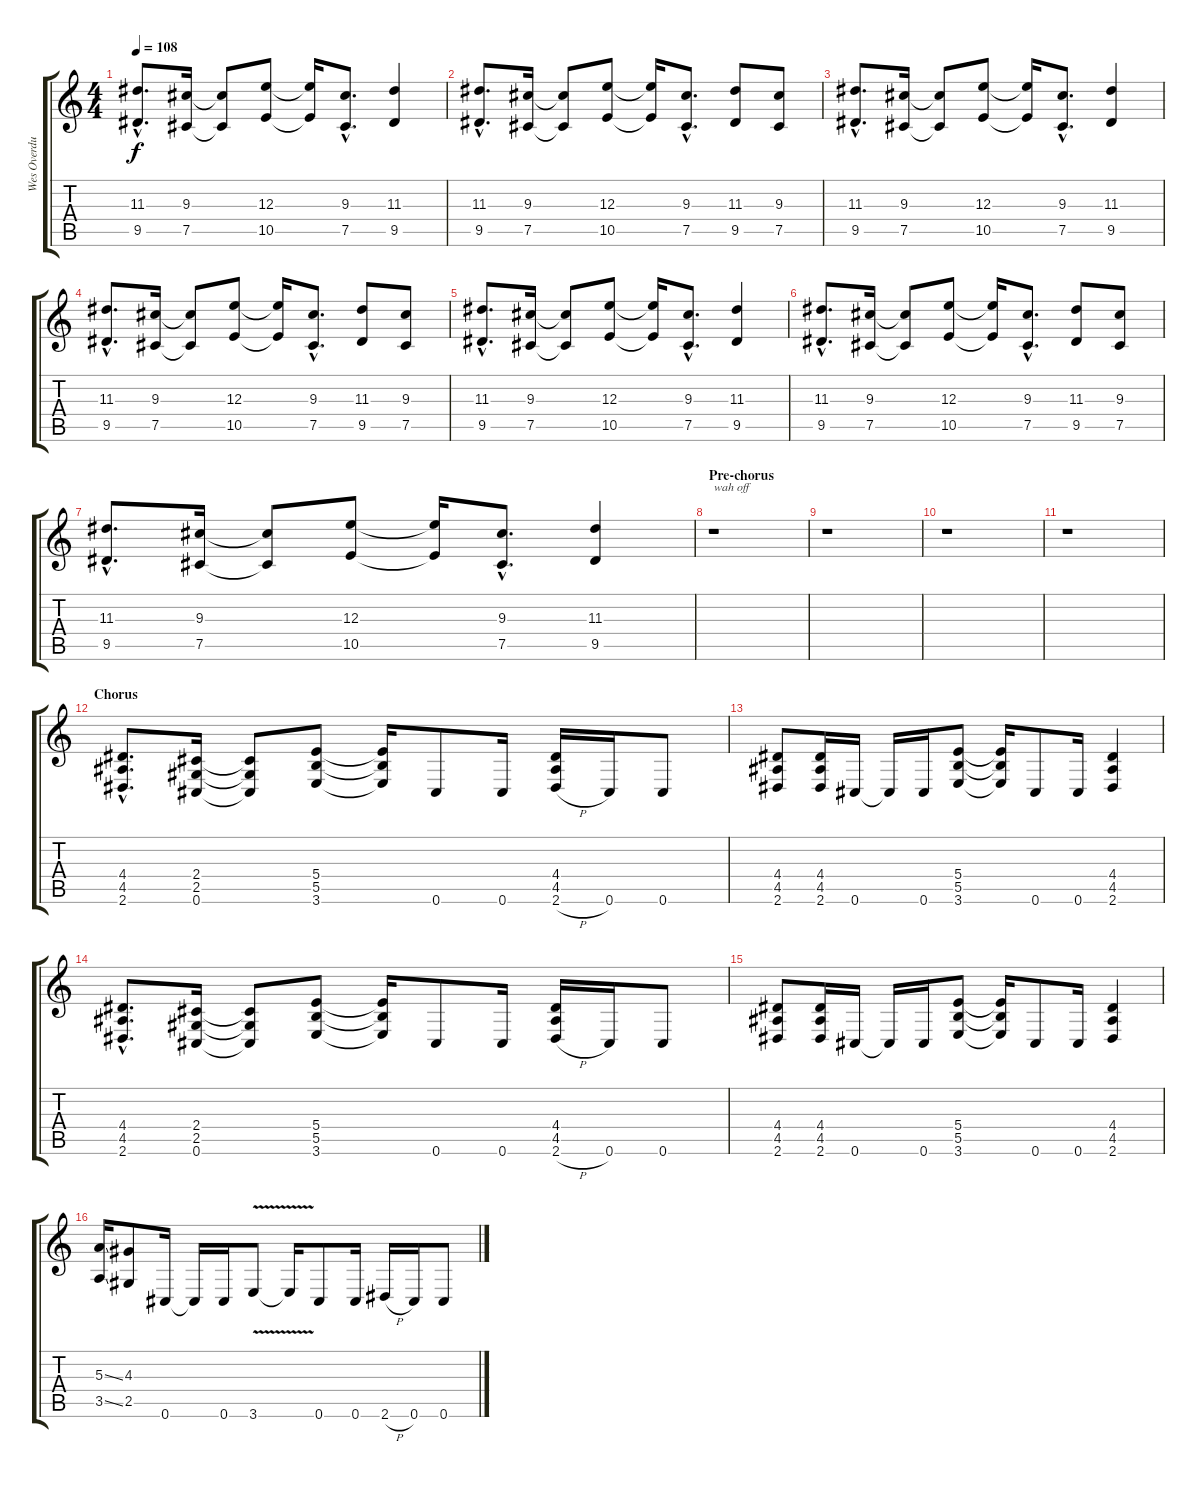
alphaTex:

\track ("Wes Overdub" "Wes Overdu") {instrument distortionguitar}
\staff {score tabs}
\tuning (Db4 Ab3 E3 B2 Gb2 Db2) {hide}
\ts (4 4)
\tempo 108
\clef g2
\ks c
(11.3{hac} 9.5{hac}).8{d dy f} (9.3 7.5).16 (9.3{t} 7.5{t}).8 (12.3 10.5).8 (12.3{t} 10.5{t}).16 (9.3{hac} 7.5{hac}).8{d} (11.3 9.5).4 |
(11.3{hac} 9.5{hac}).8{d} (9.3 7.5).16 (9.3{t} 7.5{t}).8 (12.3 10.5).8 (12.3{t} 10.5{t}).16 (9.3{hac} 7.5{hac}).8{d} (11.3 9.5).8 (9.3 7.5).8 |
(11.3{hac} 9.5{hac}).8{d} (9.3 7.5).16 (9.3{t} 7.5{t}).8 (12.3 10.5).8 (12.3{t} 10.5{t}).16 (9.3{hac} 7.5{hac}).8{d} (11.3 9.5).4 |
(11.3{hac} 9.5{hac}).8{d} (9.3 7.5).16 (9.3{t} 7.5{t}).8 (12.3 10.5).8 (12.3{t} 10.5{t}).16 (9.3{hac} 7.5{hac}).8{d} (11.3 9.5).8 (9.3 7.5).8 |
(11.3{hac} 9.5{hac}).8{d} (9.3 7.5).16 (9.3{t} 7.5{t}).8 (12.3 10.5).8 (12.3{t} 10.5{t}).16 (9.3{hac} 7.5{hac}).8{d} (11.3 9.5).4 |
(11.3{hac} 9.5{hac}).8{d} (9.3 7.5).16 (9.3{t} 7.5{t}).8 (12.3 10.5).8 (12.3{t} 10.5{t}).16 (9.3{hac} 7.5{hac}).8{d} (11.3 9.5).8 (9.3 7.5).8 |
(11.3{hac} 9.5{hac}).8{d} (9.3 7.5).16 (9.3{t} 7.5{t}).8 (12.3 10.5).8 (12.3{t} 10.5{t}).16 (9.3{hac} 7.5{hac}).8{d} (11.3 9.5).4 |
\section ("" "Pre-chorus")
r.1{txt "wah off"} |
r.1 |
r.1 |
r.1 |
\section ("" "Chorus")
(4.4{hac} 4.5{hac} 2.6{hac}).8{d} (2.4 2.5 0.6).16 (2.4{t} 2.5{t} 0.6{t}).8 (5.4 5.5 3.6).8 (5.4{t} 5.5{t} 3.6{t}).16 0.6.8 0.6.16 (4.4 4.5 2.6{h}).16 0.6.16 0.6.8 |
(4.4 4.5 2.6).8 (4.4 4.5 2.6).16 0.6.16 0.6{t}.16 0.6.16 (5.4 5.5 3.6).8 (5.4{t} 5.5{t} 3.6{t}).16 0.6.8 0.6.16 (4.4 4.5 2.6).4 |
(4.4{hac} 4.5{hac} 2.6{hac}).8{d} (2.4 2.5 0.6).16 (2.4{t} 2.5{t} 0.6{t}).8 (5.4 5.5 3.6).8 (5.4{t} 5.5{t} 3.6{t}).16 0.6.8 0.6.16 (4.4 4.5 2.6{h}).16 0.6.16 0.6.8 |
(4.4 4.5 2.6).8 (4.4 4.5 2.6).16 0.6.16 0.6{t}.16 0.6.16 (5.4 5.5 3.6).8 (5.4{t} 5.5{t} 3.6{t}).16 0.6.8 0.6.16 (4.4 4.5 2.6).4 |
(5.3{ss} 3.5{ss}).16 (4.3 2.5).8 0.6.16 0.6{t}.16 0.6.16 3.6{v}.8 3.6{t}.16 0.6.8 0.6.16 2.6{h}.16 0.6.16 0.6.8
